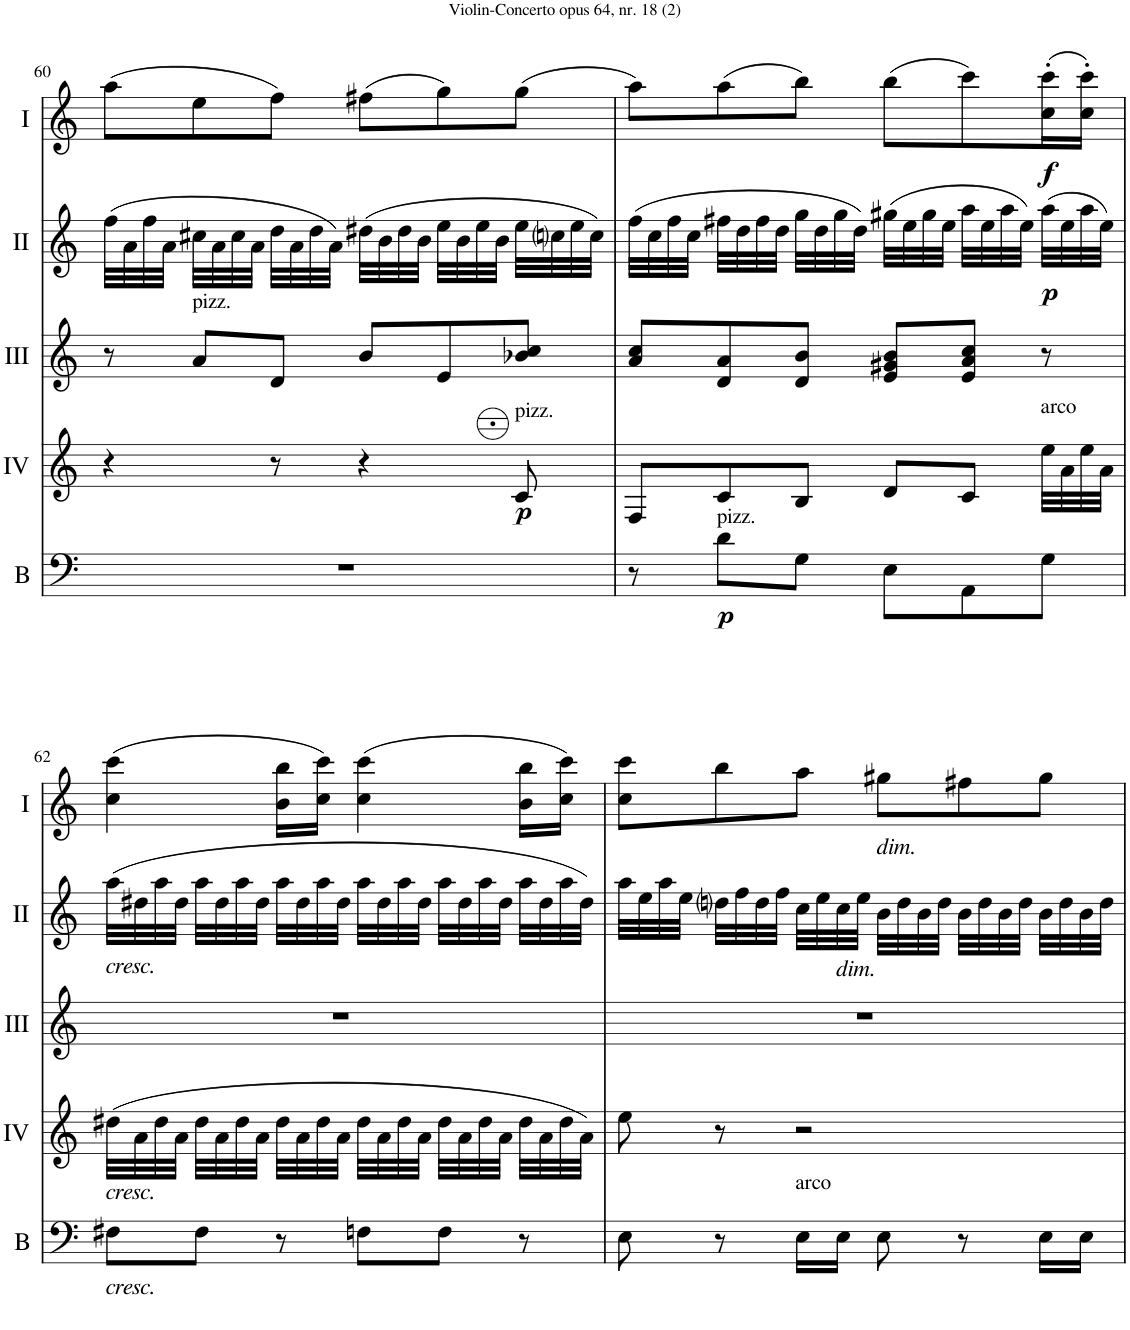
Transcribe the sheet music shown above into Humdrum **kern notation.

**kern	**dynam	**kern	**dynam	**kern	**kern	**dynam	**kern	**dynam
*part5	*part5	*part4	*part4	*part3	*part2	*part2	*part1	*part1
*staff5	*staff5	*staff4	*staff4	*staff3	*staff2	*staff2	*staff1	*staff1
*I"Bass	*	*I"Acc. 4	*	*I"Acc. 3	*I"Acc. 2	*	*I"Acc. 1	*
*I'B	*	*	*	*	*	*	*	*
!!LO:PB:g=z
*clefF4	*	*clefG2	*	*clefG2	*clefG2	*	*clefG2	*
*Trd7c12	*	*Trd7c12	*	*	*	*	*	*
*k[]	*	*k[]	*	*k[]	*k[]	*	*k[]	*
*M6/8	*	*M6/8	*	*M6/8	*M6/8	*	*M6/8	*
=60	=60	=60	=60	=60	=60	=60	=60	=60
2.r	.	4r	.	8r	(32ff\LLL	.	(8aa\L	.
.	.	.	.	.	32a\	.	.	.
.	.	.	.	.	32ff\	.	.	.
.	.	.	.	.	32a\JJJ	.	.	.
!	!	!	!	!LO:TX:a:t=pizz.	!	!	!	!
.	.	.	.	8a/L	32cc#X\LLL	.	8ee\	.
.	.	.	.	.	32a\	.	.	.
.	.	.	.	.	32cc#\	.	.	.
.	.	.	.	.	32a\JJJ	.	.	.
.	.	8r	.	8d/J	32dd\LLL	.	8ff\J)	.
.	.	.	.	.	32a\	.	.	.
.	.	.	.	.	32dd\	.	.	.
.	.	.	.	.	32a\JJJ)	.	.	.
.	.	4r	.	8b/L	(32dd#X\LLL	.	(8ff#X\L	.
.	.	.	.	.	32b\	.	.	.
.	.	.	.	.	32dd#\	.	.	.
.	.	.	.	.	32b\JJJ	.	.	.
.	.	.	.	8e/	32ee\LLL	.	8gg\)	.
.	.	.	.	.	32b\	.	.	.
.	.	.	.	.	32ee\	.	.	.
.	.	.	.	.	32b\JJJ	.	.	.
!	!	!LO:TX:a:t=pizz.	!	!	!	!	!	!
!	!	!	!LO:DY:b	!	!	!	!	!
.	.	8cc/	p	8b-X/ 8cc/J	32ee\LLL	.	(8gg\J	.
.	.	.	.	.	32ccni\	.	.	.
.	.	.	.	.	32ee\	.	.	.
.	.	.	.	.	32cc\JJJ)	.	.	.
=61	=61	=61	=61	=61	=61	=61	=61	=61
8r	.	8f/L	.	8a/ 8cc/L	(32ff\LLL	.	8aa\L)	.
.	.	.	.	.	32cc\	.	.	.
.	.	.	.	.	32ff\	.	.	.
.	.	.	.	.	32cc\JJJ	.	.	.
!LO:TX:a:t=pizz.	!	!	!	!	!	!	!	!
!	!LO:DY:b	!	!	!	!	!	!	!
8d\L	p	8cc/	.	8d/ 8a/	32ff#X\LLL	.	(8aa\	.
.	.	.	.	.	32dd\	.	.	.
.	.	.	.	.	32ff#\	.	.	.
.	.	.	.	.	32dd\JJJ	.	.	.
8G\J	.	8b/J	.	8d/ 8b/J	32gg\LLL	.	8bb\J)	.
.	.	.	.	.	32dd\	.	.	.
.	.	.	.	.	32gg\	.	.	.
.	.	.	.	.	32dd\JJJ)	.	.	.
8E\L	.	8dd/L	.	8e/ 8g#X/ 8b/L	(32gg#X\LLL	.	(8bb\L	.
.	.	.	.	.	32ee\	.	.	.
.	.	.	.	.	32gg#\	.	.	.
.	.	.	.	.	32ee\JJJ	.	.	.
8AA\	.	8cc/J	.	8e/ 8a/ 8cc/J	32aa\LLL	.	8ccc\)	.
.	.	.	.	.	32ee\	.	.	.
.	.	.	.	.	32aa\	.	.	.
.	.	.	.	.	32ee\JJJ)	.	.	.
!	!	!LO:TX:a:t=arco	!	!	!	!	!	!
!	!	!	!	!	!	!LO:DY:b	!	!LO:DY:b
8G\J	.	32eee\LLL	.	8r	(32aa\LLL	p	(16cc\' 16ccc\'L	f
.	.	32aa\	.	.	32ee\	.	.	.
.	.	32eee\	.	.	32aa\	.	16cc\' 16ccc\'JJ)	.
.	.	32aa\JJJ	.	.	32ee\JJJ)	.	.	.
!!LO:LB:g=z
=62	=62	=62	=62	=62	=62	=62	=62	=62
!	!	!	!	!	!LO:TX:b:i:t=cresc.	!	!	!
!	!	!LO:TX:b:i:t=cresc.	!	!	!	!	!	!
!LO:TX:b:i:t=cresc.	!	!	!	!	!	!	!	!
8F#X\L	.	(32ddd#X\LLL	.	2.r	(32aa\LLL	.	(4cc\ 4ccc\	.
.	.	32aa\	.	.	32dd#X\	.	.	.
.	.	32ddd#\	.	.	32aa\	.	.	.
.	.	32aa\JJJ	.	.	32dd#\JJJ	.	.	.
8F#\J	.	32ddd#\LLL	.	.	32aa\LLL	.	.	.
.	.	32aa\	.	.	32dd#\	.	.	.
.	.	32ddd#\	.	.	32aa\	.	.	.
.	.	32aa\JJJ	.	.	32dd#\JJJ	.	.	.
8r	.	32ddd#\LLL	.	.	32aa\LLL	.	16b\ 16bb\LL	.
.	.	32aa\	.	.	32dd#\	.	.	.
.	.	32ddd#\	.	.	32aa\	.	16cc\ 16ccc\JJ)	.
.	.	32aa\JJJ	.	.	32dd#\JJJ	.	.	.
8Fn\L	.	32ddd#\LLL	.	.	32aa\LLL	.	(4cc\ 4ccc\	.
.	.	32aa\	.	.	32dd#\	.	.	.
.	.	32ddd#\	.	.	32aa\	.	.	.
.	.	32aa\JJJ	.	.	32dd#\JJJ	.	.	.
8F\J	.	32ddd#\LLL	.	.	32aa\LLL	.	.	.
.	.	32aa\	.	.	32dd#\	.	.	.
.	.	32ddd#\	.	.	32aa\	.	.	.
.	.	32aa\JJJ	.	.	32dd#\JJJ	.	.	.
8r	.	32ddd#\LLL	.	.	32aa\LLL	.	16b\ 16bb\LL	.
.	.	32aa\	.	.	32dd#\	.	.	.
.	.	32ddd#\	.	.	32aa\	.	16cc\ 16ccc\JJ)	.
.	.	32aa\JJJ)	.	.	32dd#\JJJ)	.	.	.
=63	=63	=63	=63	=63	=63	=63	=63	=63
8E\	.	8eee\	.	2.r	32aa\LLL	.	8cc\ 8ccc\L	.
.	.	.	.	.	32ee\	.	.	.
.	.	.	.	.	32aa\	.	.	.
.	.	.	.	.	32ee\JJJ	.	.	.
8r	.	8r	.	.	32ddni\LLL	.	8bb\	.
.	.	.	.	.	32ff\	.	.	.
.	.	.	.	.	32dd\	.	.	.
.	.	.	.	.	32ff\JJJ	.	.	.
!LO:TX:a:t=arco	!	!	!	!	!	!	!	!
16E\LL	.	2r	.	.	32cc\LLL	.	8aa\J	.
.	.	.	.	.	32ee\	.	.	.
!	!	!	!	!	!LO:TX:b:i:t=dim.	!	!	!
16E\JJ	.	.	.	.	32cc\	.	.	.
.	.	.	.	.	32ee\JJJ	.	.	.
!	!	!	!	!	!	!	!LO:TX:b:i:t=dim.	!
8E\	.	.	.	.	32b\LLL	.	8gg#X\L	.
.	.	.	.	.	32dd\	.	.	.
.	.	.	.	.	32b\	.	.	.
.	.	.	.	.	32dd\JJJ	.	.	.
8r	.	.	.	.	32b\LLL	.	8ff#X\	.
.	.	.	.	.	32dd\	.	.	.
.	.	.	.	.	32b\	.	.	.
.	.	.	.	.	32dd\JJJ	.	.	.
16E\LL	.	.	.	.	32b\LLL	.	8gg#\J	.
.	.	.	.	.	32dd\	.	.	.
16E\JJ	.	.	.	.	32b\	.	.	.
.	.	.	.	.	32dd\JJJ	.	.	.
=	=	=	=	=	=	=	=	=
*-	*-	*-	*-	*-	*-	*-	*-	*-
